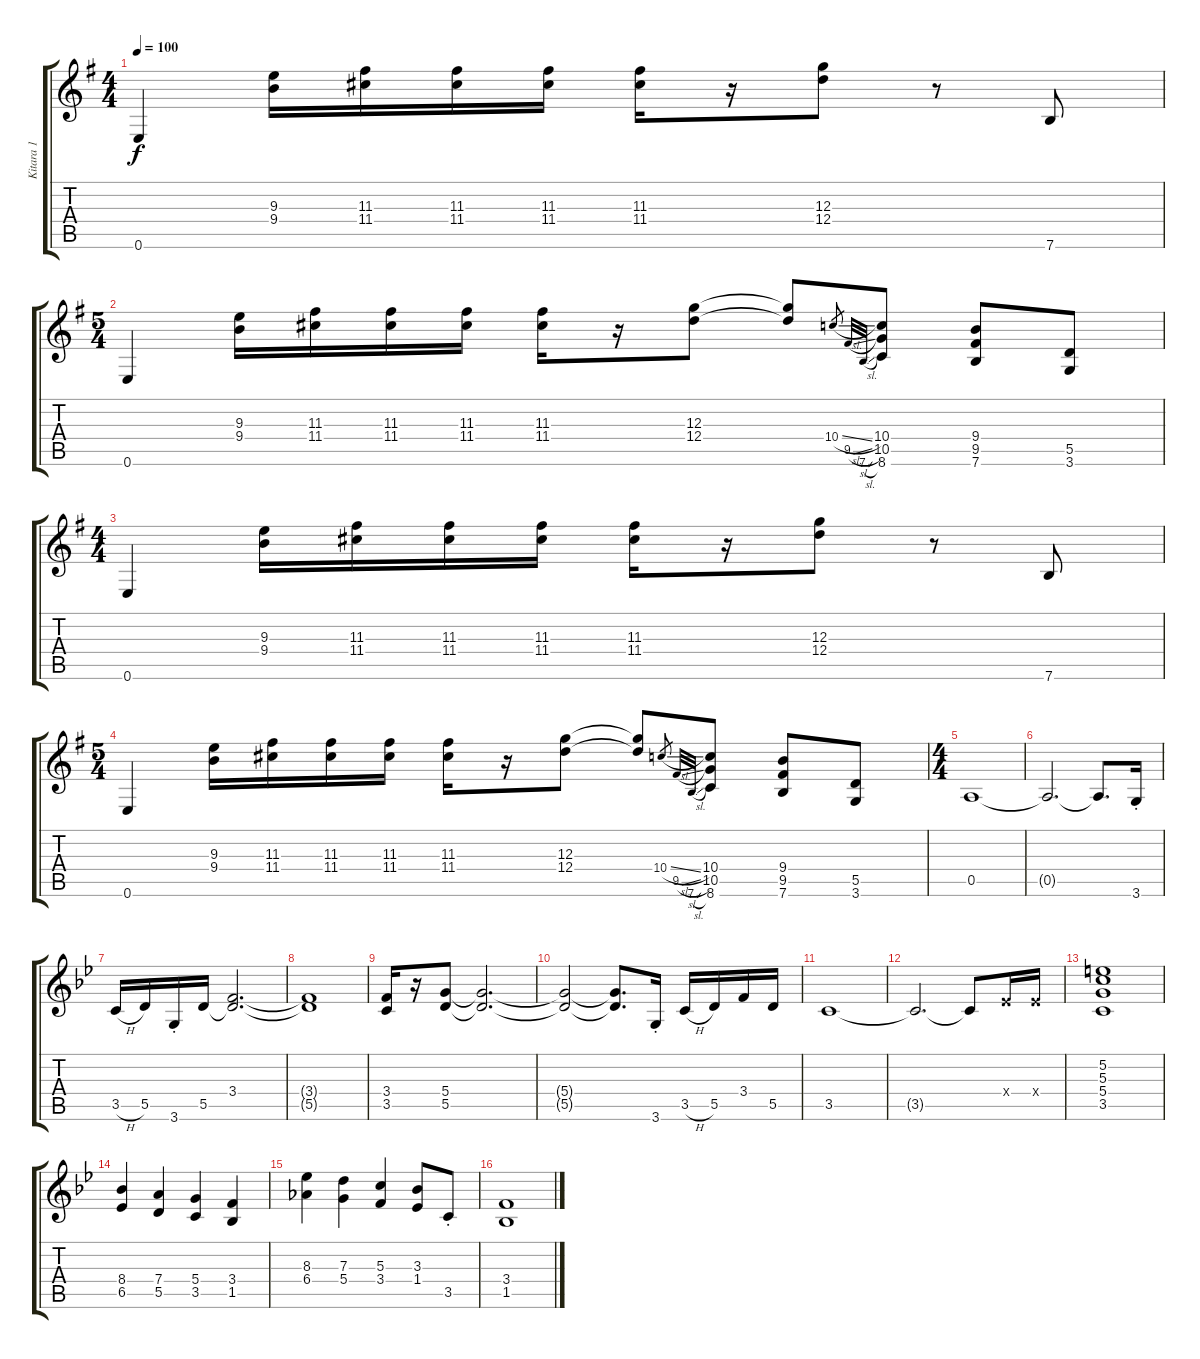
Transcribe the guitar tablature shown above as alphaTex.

\track ("Kitara 1" "Kitara 1") {instrument distortionguitar}
\staff {score tabs}
\tuning (E4 B3 G3 D3 A2 E2) {hide}
\ts (4 4)
\tempo 100
\clef g2
\ks g
0.6.4{dy f} (9.3 9.4).16 (11.3 11.4).16 (11.3 11.4).16 (11.3 11.4).16 (11.3 11.4).16 r.16 (12.3 12.4).8 r.8 7.6.8 |
\ts (5 4)
0.6.4 (9.3 9.4).16 (11.3 11.4).16 (11.3 11.4).16 (11.3 11.4).16 (11.3 11.4).16 r.16 (12.3 12.4).8 (12.3{t} 12.4{t}).8 10.4{sl}.32{gr} 9.5{sl}.32{gr onbeat} 7.6{sl}.32{gr onbeat} (10.4 10.5 8.6).8 (9.4 9.5 7.6).8 (5.5 3.6).8 |
\ts (4 4)
0.6.4 (9.3 9.4).16 (11.3 11.4).16 (11.3 11.4).16 (11.3 11.4).16 (11.3 11.4).16 r.16 (12.3 12.4).8 r.8 7.6.8 |
\ts (5 4)
0.6.4 (9.3 9.4).16 (11.3 11.4).16 (11.3 11.4).16 (11.3 11.4).16 (11.3 11.4).16 r.16 (12.3 12.4).8 (12.3{t} 12.4{t}).8 10.4{sl}.32{gr} 9.5{sl}.32{gr onbeat} 7.6{sl}.32{gr onbeat} (10.4 10.5 8.6).8 (9.4 9.5 7.6).8 (5.5 3.6).8 |
\ts (4 4)
0.5.1 |
0.5{t}.2{d} 0.5{t}.8{d} 3.6{st}.16 |
\ks gminor
3.5{h}.16 5.5.16 3.6{st}.16 5.5.16 (3.4 5.5{t}).2{d} |
(3.4{t} 5.5{t}).1 |
(3.4 3.5).16 r.16 (5.4 5.5).8 (5.4{t} 5.5{t}).2{d} |
(5.4{t} 5.5{t}).2 (5.4{t} 5.5{t}).8{d} 3.6{st}.16 3.5{h}.16 5.5.16 3.4.16 5.5.16 |
3.5.1 |
3.5{t}.2{d} 3.5{t}.8 1.4{x}.16 1.4{x}.16 |
(5.2 5.3 5.4 3.5).1 |
(8.4 6.5).4 (7.4 5.5).4 (5.4 3.5).4 (3.4 1.5).4 |
(8.3 6.4).4 (7.3 5.4).4 (5.3 3.4).4 (3.3 1.4).8 3.5{st}.8 |
(3.4 1.5).1
